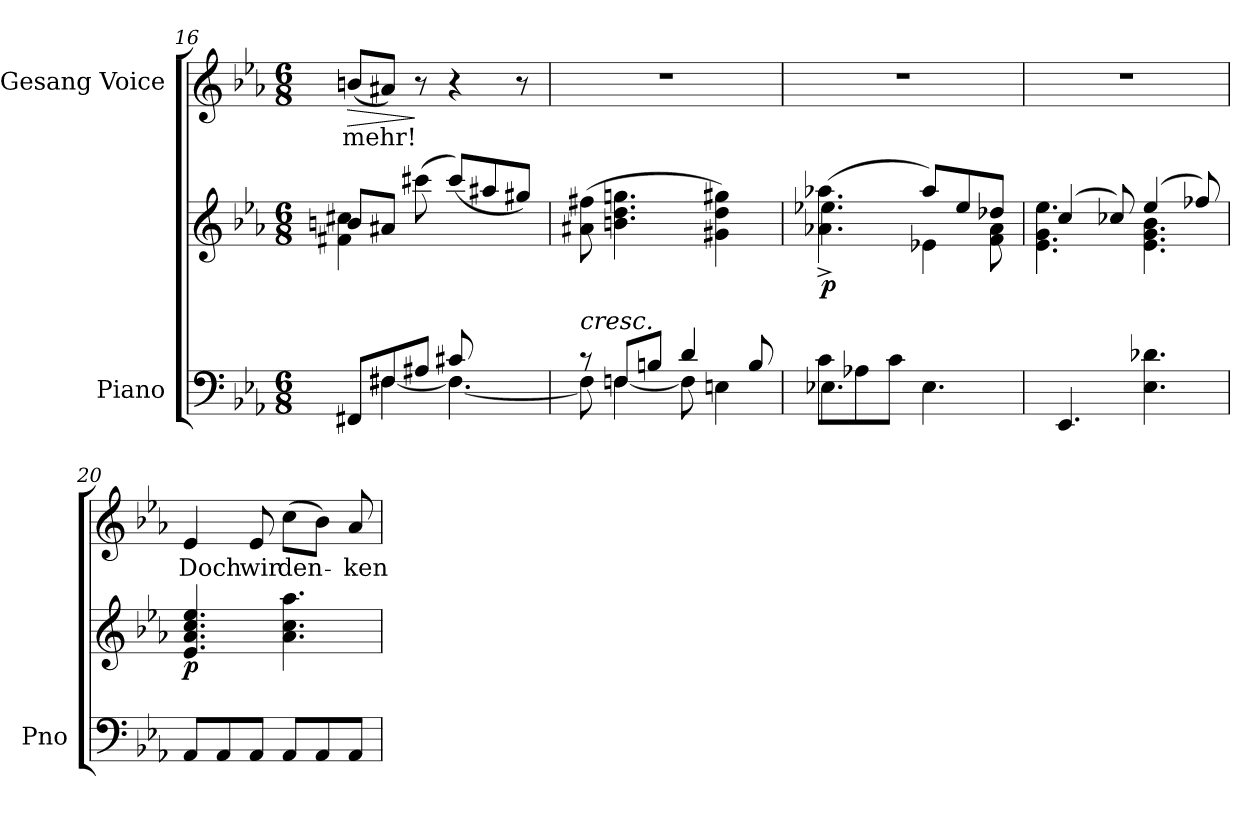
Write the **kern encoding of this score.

**kern	**kern	**dynam	**kern	**text	**dynam
*part2	*part2	*part2	*part1	*part1	*part1
*staff3	*staff2	*staff2/3	*staff1	*staff1	*staff1
*I"Piano	*	*	*I"Gesang Voice	*	*
*I'Pno	*	*	*	*	*
*clefF4	*clefG2	*	*clefG2	*	*
*k[b-e-a-]	*k[b-e-a-]	*	*k[b-e-a-]	*	*
*M6/8	*M6/8	*	*M6/8	*	*
=16	=16	=16	=16	=16	=16
*^	*^	*	*	*	*
*	*	*	*^	*	*	*	*
!	!	!	!	!	!	!	!	!LO:HP:b
8FF#X/L	8ryy	8bn/L	4f#X\ 4cc#X\	2ryy	.	(8bn/L	mehr!	>
8F#X/	[4F#\	8a#X/J	.	.	.	8a#X/J)	.	.
8A#X/J	.	(8ccc#X\	2ryy	.	.	8r	.	]
8c#X/L	4.F#\_	(>8ccc#/L)	.	.	.	4r	.	.
4ryy	.	8aa#X/	.	8en\	.	.	.	.
.	.	8gg#X/J)	.	8b\J	.	8r	.	.
=17	=17	=17	=17	=17	=17	=17	=17	=17
!LO:TX:a:i:t=cresc.	!	!	!	!	!	!	!	!
*	*	*v	*v	*v	*	*	*	*
8r	8F#\]	(8a#X\ 8ff#X\	.	2.r	.	.
8Fn/L	[4F\	4.bn\ 4.dd\ 4.ggn\	.	.	.	.
8Bn/J	.	.	.	.	.	.
4d/	8F\]	.	.	.	.	.
.	4En\	4g#X\ 4dd\ 4gg#X\)	.	.	.	.
8B/	.	.	.	.	.	.
=18	=18	=18	=18	=18	=18	=18
*	*	*^	*	*	*	*
!	!	!	!	!LO:DY:b	!	!	!
4.E-X\	8c\L	(4.ee-X\	4.a-X\^> 4.aa-X\^>	p	2.r	.	.
.	8A-X\	.	.	.	.	.	.
.	8c\J	.	.	.	.	.	.
4.E-\	4ryy	8aa-/L)	4e-X\	.	.	.	.
.	.	8ee-/	.	.	.	.	.
.	8ryy	8dd-X/J	8f\ 8a-\	.	.	.	.
*v	*v	*	*	*	*	*	*
=19	=19	=19	=19	=19	=19	=19
4.EE-/	(4cc/	4.e-\ 4.g\ 4.ee-\	.	2.r	.	.
.	8cc-X/)	.	.	.	.	.
4.E-\ 4.d-X\	(4ee-/	4.e-\ 4.g\ 4.b-\	.	.	.	.
.	8ff-X/)	.	.	.	.	.
*	*v	*v	*	*	*	*
=20	=20	=20	=20	=20	=20
!	!	!LO:DY:b	!	!	!
8AA-/L	4.e-/ 4.a-/ 4.cc/ 4.ee-/	p	4e-/	Doch	.
8AA-/	.	.	.	.	.
8AA-/J	.	.	8e-/	wir	.
8AA-/L	4.a-\ 4.cc\ 4.aa-\	.	(8cc\L	den-	.
8AA-/	.	.	8b-\J)	.	.
8AA-/J	.	.	8a-/	-ken	.
=	=	=	=	=	=
*-	*-	*-	*-	*-	*-
